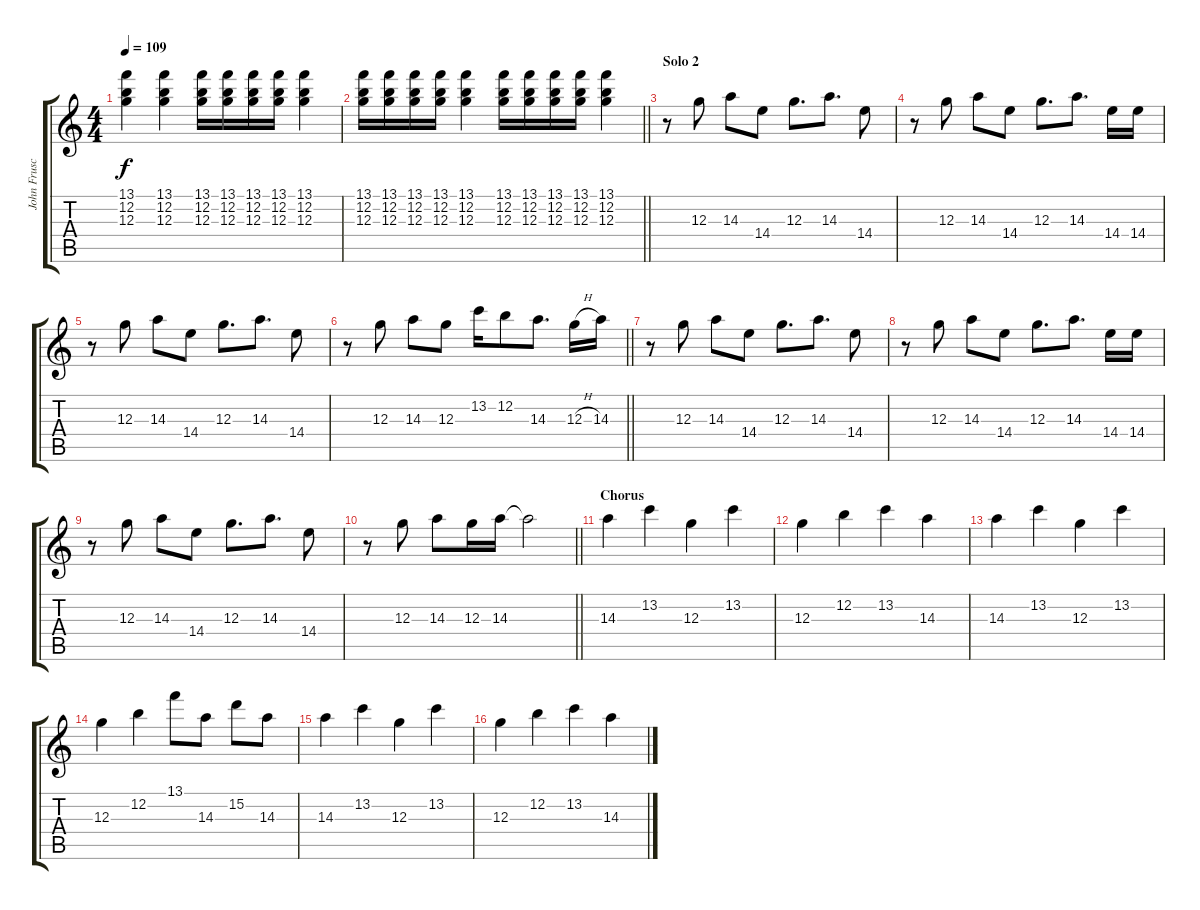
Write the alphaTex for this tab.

\track ("John Frusciante (rythmique)" "John Frusc") {instrument electricguitarclean}
\staff {score tabs}
\tuning (E4 B3 G3 D3 A2 E2) {hide}
\ts (4 4)
\tempo 109
\clef g2
\ks c
(13.1 12.2 12.3).4{dy f} (13.1 12.2 12.3).4 (13.1 12.2 12.3).16 (13.1 12.2 12.3).16 (13.1 12.2 12.3).16 (13.1 12.2 12.3).16 (13.1 12.2 12.3).4 |
\barLineRight lightlight
(13.1 12.2 12.3).16 (13.1 12.2 12.3).16 (13.1 12.2 12.3).16 (13.1 12.2 12.3).16 (13.1 12.2 12.3).4 (13.1 12.2 12.3).16 (13.1 12.2 12.3).16 (13.1 12.2 12.3).16 (13.1 12.2 12.3).16 (13.1 12.2 12.3).4 |
\section ("" "Solo 2")
r.8 12.3.8 14.3.8 14.4.8 12.3.8{d} 14.3.8{d} 14.4.8 |
r.8 12.3.8 14.3.8 14.4.8 12.3.8{d} 14.3.8{d} 14.4.16 14.4.16 |
r.8 12.3.8 14.3.8 14.4.8 12.3.8{d} 14.3.8{d} 14.4.8 |
\barLineRight lightlight
r.8 12.3.8 14.3.8 12.3.8 13.2.16 12.2.8 14.3.8{d} 12.3{h}.16 14.3.16 |
r.8 12.3.8 14.3.8 14.4.8 12.3.8{d} 14.3.8{d} 14.4.8 |
r.8 12.3.8 14.3.8 14.4.8 12.3.8{d} 14.3.8{d} 14.4.16 14.4.16 |
r.8 12.3.8 14.3.8 14.4.8 12.3.8{d} 14.3.8{d} 14.4.8 |
\barLineRight lightlight
r.8 12.3.8 14.3.8 12.3.16 14.3.16 14.3{t}.2 |
\section ("" "Chorus")
14.3.4 13.2.4 12.3.4 13.2.4 |
12.3.4 12.2.4 13.2.4 14.3.4 |
14.3.4 13.2.4 12.3.4 13.2.4 |
12.3.4 12.2.4 13.1.8 14.3.8 15.2.8 14.3.8 |
14.3.4 13.2.4 12.3.4 13.2.4 |
12.3.4 12.2.4 13.2.4 14.3.4
